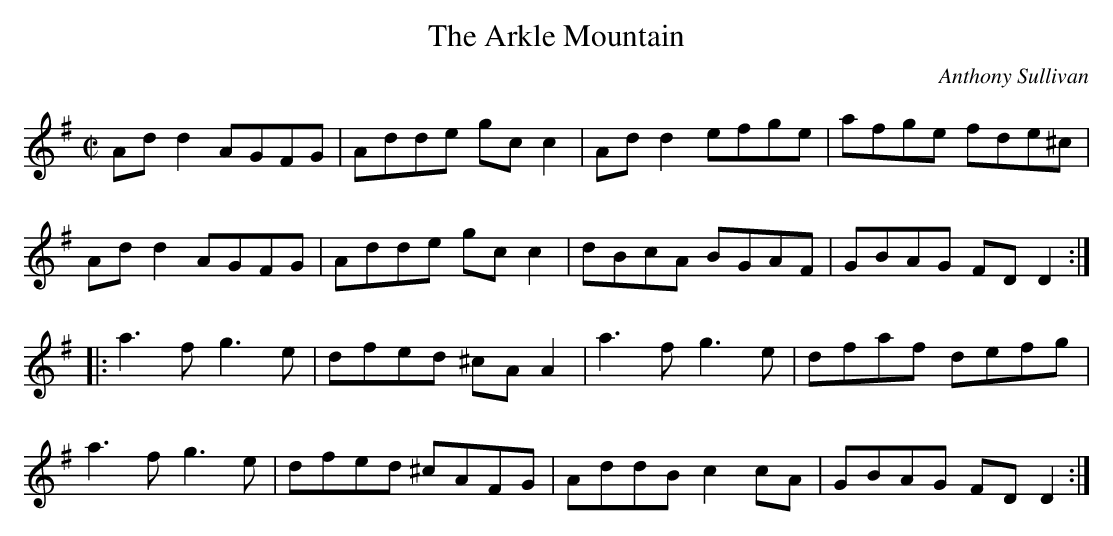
X:1
T:Arkle Mountain, The
C:Anthony Sullivan
M:C|
K:Dmix
Add2 AGFG|Adde gcc2|Add2 efge|afge fde^c|
Add2 AGFG|Adde gcc2|dBcA BGAF|GBAG FDD2:|
|:a3f g3e|dfed ^cAA2|a3f g3e|dfaf defg|
a3f g3e|dfed ^cAFG|AddB c2cA|GBAG FDD2:|
